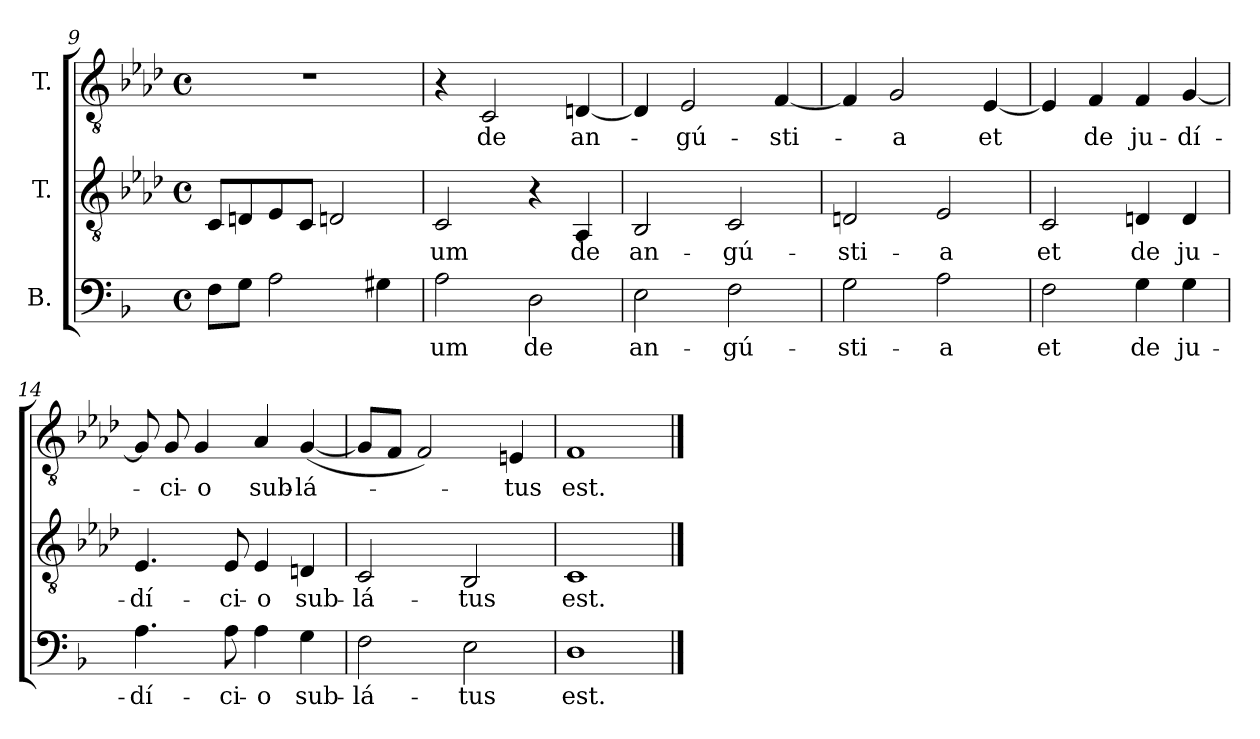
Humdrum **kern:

**kern	**text	**kern	**text	**kern	**text
*part3	*part3	*part2	*part2	*part1	*part1
*staff3	*staff3	*staff2	*staff2	*staff1	*staff1
*I"B.	*	*I"T.	*	*I"T.	*
*clefF4	*	*clefGv2	*	*clefGv2	*
*	*	*ITrd2c3	*	*ITrd2c3	*
*k[b-]	*	*k[b-]	*	*k[b-]	*
*d:	*	*d:	*	*d:	*
*M4/4	*	*M4/4	*	*M4/4	*
*met(c)	*	*met(c)	*	*met(c)	*
=9	=9	=9	=9	=9	=9
8Fi\L	.	8AAi/L	.	1r	.
8Gi\J	.	8BBni/	.	.	.
2Ai\	.	8Ci/	.	.	.
.	.	8AAi/J	.	.	.
.	.	2BBni/	.	.	.
4G#Xi\	.	.	.	.	.
=10	=10	=10	=10	=10	=10
!	!LO:LY:b:color=#000000	!	!	!	!
!	!	!	!LO:LY:b:color=#000000	!	!
2Ai\	-um	2AAi/	-um	4r	.
!	!	!	!	!	!LO:LY:b:color=#000000
.	.	.	.	2AAi/	de
!	!LO:LY:b:color=#000000	!	!	!	!
2Di\	de	4r	.	.	.
!	!	!	!LO:LY:b:color=#000000	!	!
!	!	!	!	!	!LO:LY:b:color=#000000
.	.	4FFi/	de	[<4BBni/	an-
!!LO:LB:g=z
=11	=11	=11	=11	=11	=11
!	!LO:LY:b:color=#000000	!	!	!	!
!	!	!	!LO:LY:b:color=#000000	!	!
2Ei\	an-	2GGi/	an-	4BBi/]	.
!	!	!	!	!	!LO:LY:b:color=#000000
.	.	.	.	2Ci/	gú-
!	!LO:LY:b:color=#000000	!	!	!	!
!	!	!	!LO:LY:b:color=#000000	!	!
2Fi\	-gú-	2AAi/	-gú-	.	.
!	!	!	!	!	!LO:LY:b:color=#000000
.	.	.	.	[<4Di/	-sti-
=12	=12	=12	=12	=12	=12
!	!LO:LY:b:color=#000000	!	!	!	!
!	!	!	!LO:LY:b:color=#000000	!	!
2Gi\	-sti-	2BBni/	-sti-	4Di/]	.
!	!	!	!	!	!LO:LY:b:color=#000000
.	.	.	.	2Ei/	-a
!	!LO:LY:b:color=#000000	!	!	!	!
!	!	!	!LO:LY:b:color=#000000	!	!
2Ai\	-a	2Ci/	-a	.	.
!	!	!	!	!	!LO:LY:b:color=#000000
.	.	.	.	[<4Ci/	et
=13	=13	=13	=13	=13	=13
!	!LO:LY:b:color=#000000	!	!	!	!
!	!	!	!LO:LY:b:color=#000000	!	!
2Fi\	et	2AAi/	et	4Ci/]	.
!	!	!	!	!	!LO:LY:b:color=#000000
.	.	.	.	4Di/	de
!	!LO:LY:b:color=#000000	!	!	!	!
!	!	!	!LO:LY:b:color=#000000	!	!
!	!	!	!	!	!LO:LY:b:color=#000000
4Gi\	de	4BBni/	de	4Di/	ju-
!	!LO:LY:b:color=#000000	!	!	!	!
!	!	!	!LO:LY:b:color=#000000	!	!
!	!	!	!	!	!LO:LY:b:color=#000000
4Gi\	ju-	4BBi/	ju-	[<4Ei/	-dí-
=14	=14	=14	=14	=14	=14
!	!LO:LY:b:color=#000000	!	!	!	!
!	!	!	!LO:LY:b:color=#000000	!	!
4.Ai\	-dí-	4.Ci/	-dí-	8Ei/]	.
!	!	!	!	!	!LO:LY:b:color=#000000
.	.	.	.	8Ei/	-ci-
!	!	!	!	!	!LO:LY:b:color=#000000
.	.	.	.	4Ei/	-o
!	!LO:LY:b:color=#000000	!	!	!	!
!	!	!	!LO:LY:b:color=#000000	!	!
8Ai\	-ci-	8Ci/	-ci-	.	.
!	!LO:LY:b:color=#000000	!	!	!	!
!	!	!	!LO:LY:b:color=#000000	!	!
!	!	!	!	!	!LO:LY:b:color=#000000
4Ai\	-o	4Ci/	-o	4Fi/	sub-
!	!LO:LY:b:color=#000000	!	!	!	!
!	!	!	!LO:LY:b:color=#000000	!	!
!	!	!	!	!	!LO:LY:b:color=#000000
4Gi\	sub-	4BBni/	sub-	([<4Ei/	-lá-
=15	=15	=15	=15	=15	=15
!	!LO:LY:b:color=#000000	!	!	!	!
!	!	!	!LO:LY:b:color=#000000	!	!
2Fi\	-lá-	2AAi/	-lá-	8Ei/L]	.
.	.	.	.	8Di/J	.
.	.	.	.	2Di/)	.
!	!LO:LY:b:color=#000000	!	!	!	!
!	!	!	!LO:LY:b:color=#000000	!	!
2Ei\	-tus	2GGi/	-tus	.	.
!	!	!	!	!	!LO:LY:b:color=#000000
.	.	.	.	4C#Xi/	-tus
=16	=16	=16	=16	=16	=16
!	!LO:LY:b:color=#000000	!	!	!	!
!	!	!	!LO:LY:b:color=#000000	!	!
!	!	!	!	!	!LO:LY:b:color=#000000
1Di	est.	1AAi	est.	1Di	est.
==	==	==	==	==	==
*-	*-	*-	*-	*-	*-
